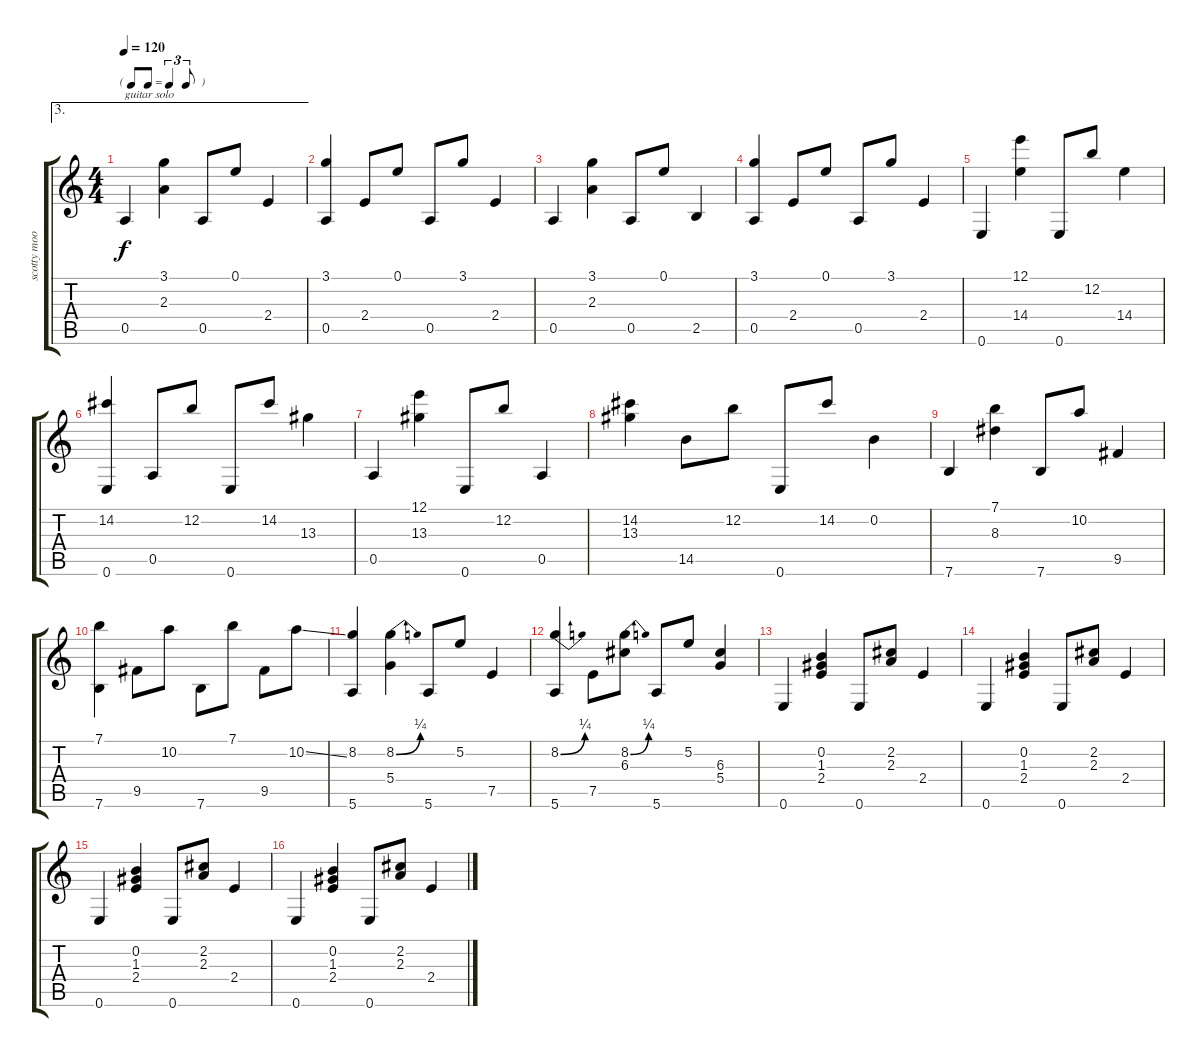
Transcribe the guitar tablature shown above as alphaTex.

\track ("scotty moore (lead)" "scotty moo") {instrument electricguitarclean}
\staff {score tabs}
\tuning (E4 B3 G3 D3 A2 E2) {hide}
\ae 3
\ts (4 4)
\tf triplet8th
\tempo 120
\clef g2
\ks c
0.5.4{txt "guitar solo" dy f} (3.1 2.3).4 0.5.8 0.1.8 2.4.4 |
(3.1 0.5).4 2.4.8 0.1.8 0.5.8 3.1.8 2.4.4 |
0.5.4 (3.1 2.3).4 0.5.8 0.1.8 2.5.4 |
(3.1 0.5).4 2.4.8 0.1.8 0.5.8 3.1.8 2.4.4 |
0.6.4 (12.1 14.4).4 0.6.8 12.2.8 14.4.4 |
(14.2 0.6).4 0.5.8 12.2.8 0.6.8 14.2.8 13.3.4 |
0.5.4 (12.1 13.3).4 0.6.8 12.2.8 0.5.4 |
(14.2 13.3).4 14.5.8 12.2.8 0.6.8 14.2.8 0.2.4 |
7.6.4 (7.1 8.3).4 7.6.8 10.2.8 9.5.4 |
(7.1 7.6).4 9.5.8 10.2.8 7.6.8 7.1.8 9.5.8 10.2{ss}.8 |
(8.2 5.6).4 (8.2{be (bend 0 0 60 1)} 5.4).4 5.6.8 5.2.8 7.5.4 |
(8.2{be (bend 0 0 60 1)} 5.6).4 7.5.8 (8.2{be (bend 0 0 60 1)} 6.3).8 5.6.8 5.2.8 (6.3 5.4).4 |
0.6.4 (0.2 1.3 2.4).4 0.6.8 (2.2 2.3).8 2.4.4 |
0.6.4 (0.2 1.3 2.4).4 0.6.8 (2.2 2.3).8 2.4.4 |
0.6.4 (0.2 1.3 2.4).4 0.6.8 (2.2 2.3).8 2.4.4 |
0.6.4 (0.2 1.3 2.4).4 0.6.8 (2.2 2.3).8 2.4.4
